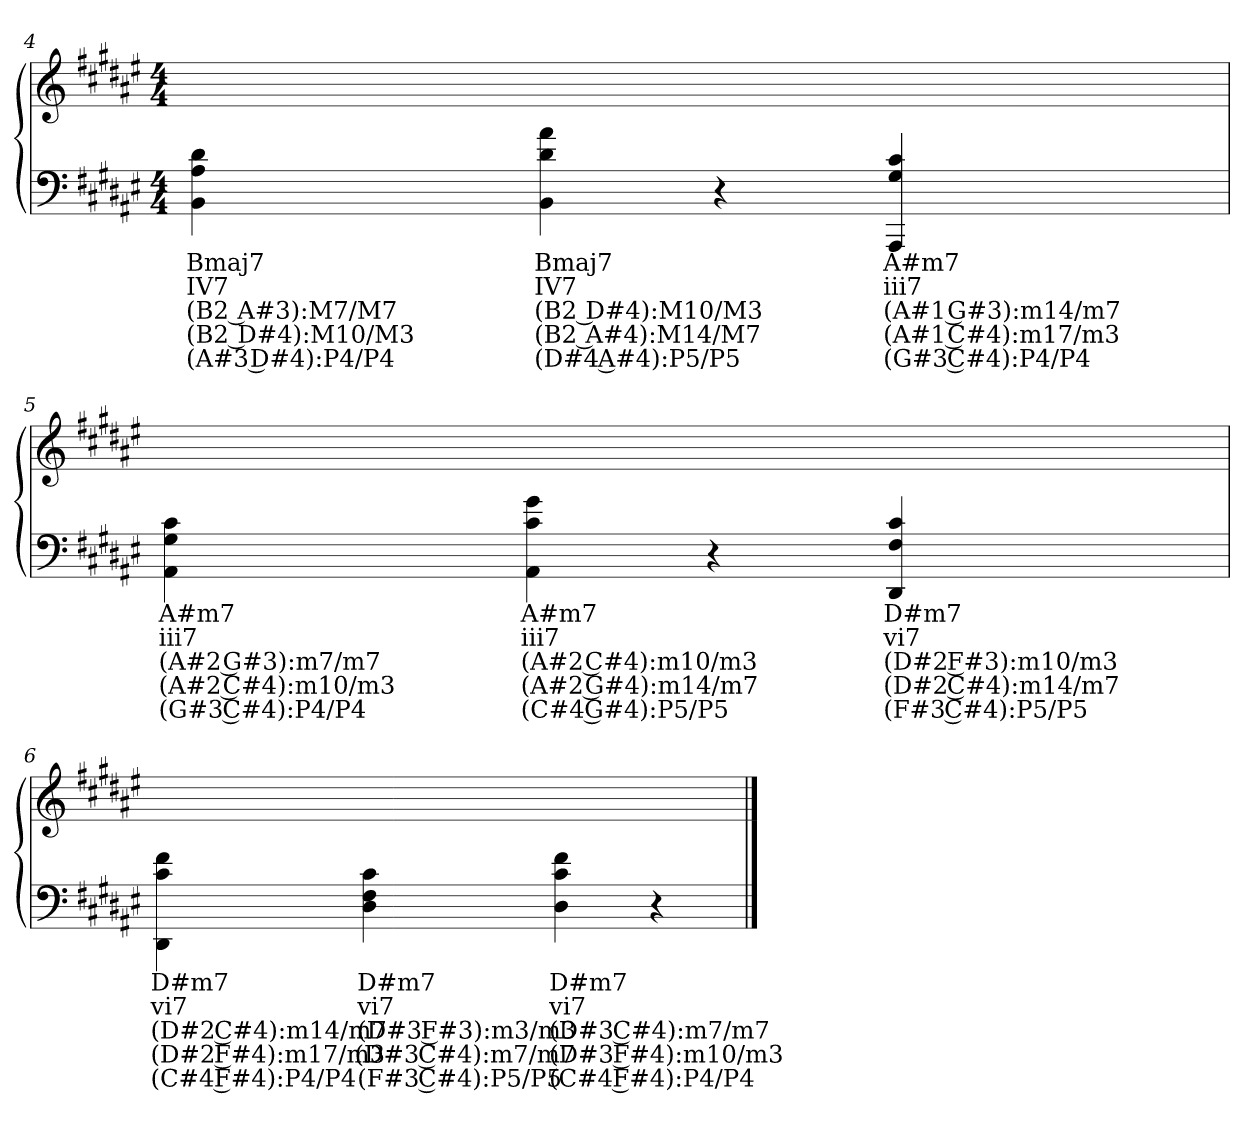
**kern	**text	**text	**text	**text	**text	**kern
*part2	*part2	*part2	*part2	*part2	*part2	*part1
*staff2	*staff2	*staff2	*staff2	*staff2	*staff2	*staff1
*clefF4	*	*	*	*	*	*clefG2
*k[f#c#g#d#a#e#]	*	*	*	*	*	*k[f#c#g#d#a#e#]
*F#:	*	*	*	*	*	*F#:
*M4/4	*	*	*	*	*	*M4/4
=4	=4	=4	=4	=4	=4	=4
4BB 4A# 4d#	Bmaj7	IV7	(B2 A#3):M7/M7	(B2 D#4):M10/M3	(A#3 D#4):P4/P4	1ryy
4BB 4d# 4a#	Bmaj7	IV7	(B2 D#4):M10/M3	(B2 A#4):M14/M7	(D#4 A#4):P5/P5	.
4r	.	.	.	.	.	.
4AAA# 4G# 4c#	A#m7	iii7	(A#1 G#3):m14/m7	(A#1 C#4):m17/m3	(G#3 C#4):P4/P4	.
=5	=5	=5	=5	=5	=5	=5
4AA# 4G# 4c#	A#m7	iii7	(A#2 G#3):m7/m7	(A#2 C#4):m10/m3	(G#3 C#4):P4/P4	1ryy
4AA# 4c# 4g#	A#m7	iii7	(A#2 C#4):m10/m3	(A#2 G#4):m14/m7	(C#4 G#4):P5/P5	.
4r	.	.	.	.	.	.
4DD# 4F# 4c#	D#m7	vi7	(D#2 F#3):m10/m3	(D#2 C#4):m14/m7	(F#3 C#4):P5/P5	.
=6	=6	=6	=6	=6	=6	=6
4DD# 4c# 4f#	D#m7	vi7	(D#2 C#4):m14/m7	(D#2 F#4):m17/m3	(C#4 F#4):P4/P4	1ryy
4D# 4F# 4c#	D#m7	vi7	(D#3 F#3):m3/m3	(D#3 C#4):m7/m7	(F#3 C#4):P5/P5	.
4D# 4c# 4f#	D#m7	vi7	(D#3 C#4):m7/m7	(D#3 F#4):m10/m3	(C#4 F#4):P4/P4	.
4r	.	.	.	.	.	.
==	==	==	==	==	==	==
*-	*-	*-	*-	*-	*-	*-
